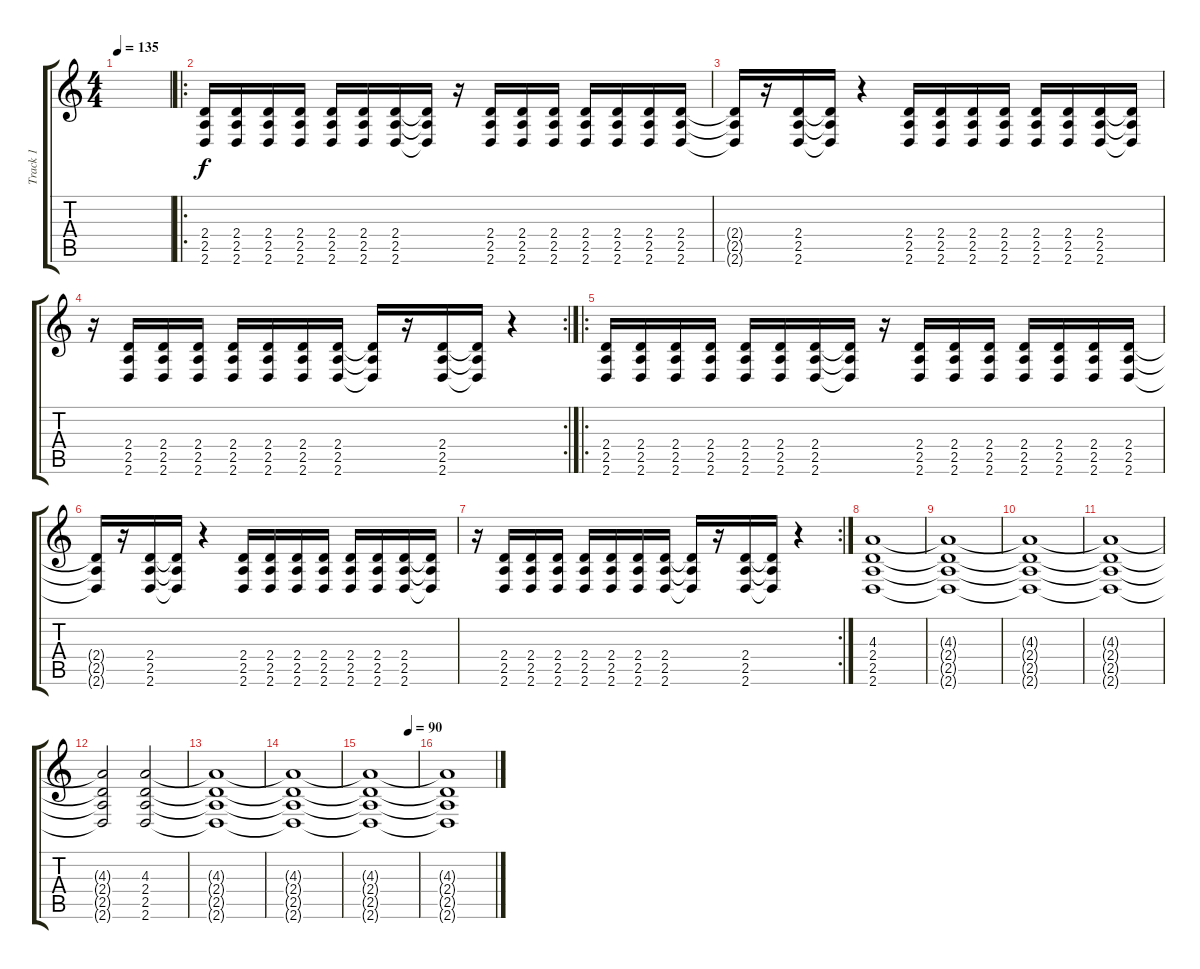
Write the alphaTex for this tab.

\track ("Track 1" "Track 1") {instrument distortionguitar}
\staff {score tabs}
\tuning (D4 A3 F3 C3 G2 C2) {hide}
\ts (4 4)
\tempo 135
\clef g2
\ks c
|
\ro
(2.4 2.5 2.6).16 (2.4 2.5 2.6).16 (2.4 2.5 2.6).16 (2.4 2.5 2.6).16 (2.4 2.5 2.6).16 (2.4 2.5 2.6).16 (2.4 2.5 2.6).16 (2.4{t} 2.5{t} 2.6{t}).16 r.16 (2.4 2.5 2.6).16 (2.4 2.5 2.6).16 (2.4 2.5 2.6).16 (2.4 2.5 2.6).16 (2.4 2.5 2.6).16 (2.4 2.5 2.6).16 (2.4 2.5 2.6).16 |
(2.4{t} 2.5{t} 2.6{t}).16 r.16 (2.4 2.5 2.6).16 (2.4{t} 2.5{t} 2.6{t}).16 r.4 (2.4 2.5 2.6).16 (2.4 2.5 2.6).16 (2.4 2.5 2.6).16 (2.4 2.5 2.6).16 (2.4 2.5 2.6).16 (2.4 2.5 2.6).16 (2.4 2.5 2.6).16 (2.4{t} 2.5{t} 2.6{t}).16 |
\rc 2
r.16 (2.4 2.5 2.6).16 (2.4 2.5 2.6).16 (2.4 2.5 2.6).16 (2.4 2.5 2.6).16 (2.4 2.5 2.6).16 (2.4 2.5 2.6).16 (2.4 2.5 2.6).16 (2.4{t} 2.5{t} 2.6{t}).16 r.16 (2.4 2.5 2.6).16 (2.4{t} 2.5{t} 2.6{t}).16 r.4 |
\ro
(2.4 2.5 2.6).16 (2.4 2.5 2.6).16 (2.4 2.5 2.6).16 (2.4 2.5 2.6).16 (2.4 2.5 2.6).16 (2.4 2.5 2.6).16 (2.4 2.5 2.6).16 (2.4{t} 2.5{t} 2.6{t}).16 r.16 (2.4 2.5 2.6).16 (2.4 2.5 2.6).16 (2.4 2.5 2.6).16 (2.4 2.5 2.6).16 (2.4 2.5 2.6).16 (2.4 2.5 2.6).16 (2.4 2.5 2.6).16 |
(2.4{t} 2.5{t} 2.6{t}).16 r.16 (2.4 2.5 2.6).16 (2.4{t} 2.5{t} 2.6{t}).16 r.4 (2.4 2.5 2.6).16 (2.4 2.5 2.6).16 (2.4 2.5 2.6).16 (2.4 2.5 2.6).16 (2.4 2.5 2.6).16 (2.4 2.5 2.6).16 (2.4 2.5 2.6).16 (2.4{t} 2.5{t} 2.6{t}).16 |
\rc 2
r.16 (2.4 2.5 2.6).16 (2.4 2.5 2.6).16 (2.4 2.5 2.6).16 (2.4 2.5 2.6).16 (2.4 2.5 2.6).16 (2.4 2.5 2.6).16 (2.4 2.5 2.6).16 (2.4{t} 2.5{t} 2.6{t}).16 r.16 (2.4 2.5 2.6).16 (2.4{t} 2.5{t} 2.6{t}).16 r.4 |
(4.3 2.4 2.5 2.6).1 |
(4.3{t} 2.4{t} 2.5{t} 2.6{t}).1 |
(4.3{t} 2.4{t} 2.5{t} 2.6{t}).1 |
(4.3{t} 2.4{t} 2.5{t} 2.6{t}).1 |
(4.3{t} 2.4{t} 2.5{t} 2.6{t}).2 (4.3 2.4 2.5 2.6).2 |
(4.3{t} 2.4{t} 2.5{t} 2.6{t}).1 |
(4.3{t} 2.4{t} 2.5{t} 2.6{t}).1 |
\tempo (90 0.8125)
(4.3{t} 2.4{t} 2.5{t} 2.6{t}).1 |
(4.3{t} 2.4{t} 2.5{t} 2.6{t}).1
